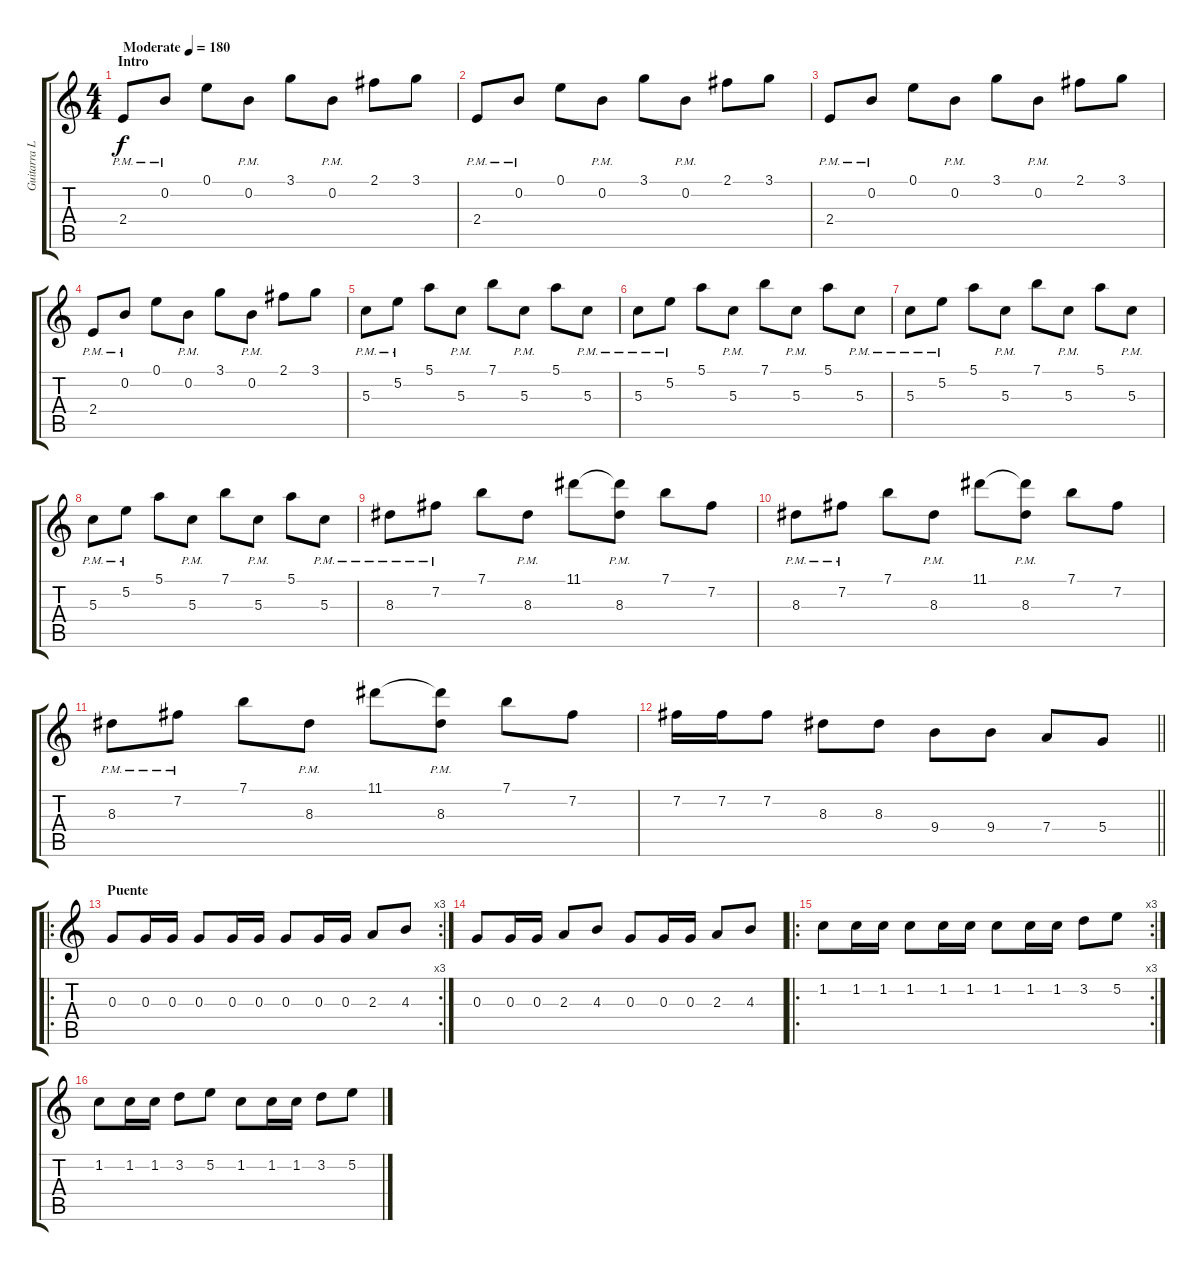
\track ("Guitarra Líder" "Guitarra L") {instrument distortionguitar}
\staff {score tabs}
\tuning (E4 B3 G3 D3 A2 E2) {hide}
\ts (4 4)
\section ("" "Intro")
\tempo (180 "Moderate")
\clef g2
\ks c
2.4{pm}.8{dy f instrument distortionguitar} 0.2{pm}.8 0.1.8 0.2{pm}.8 3.1.8 0.2{pm}.8 2.1.8 3.1.8 |
2.4{pm}.8 0.2{pm}.8 0.1.8 0.2{pm}.8 3.1.8 0.2{pm}.8 2.1.8 3.1.8 |
2.4{pm}.8 0.2{pm}.8 0.1.8 0.2{pm}.8 3.1.8 0.2{pm}.8 2.1.8 3.1.8 |
2.4{pm}.8 0.2{pm}.8 0.1.8 0.2{pm}.8 3.1.8 0.2{pm}.8 2.1.8 3.1.8 |
5.3{pm}.8 5.2{pm}.8 5.1.8 5.3{pm}.8 7.1.8 5.3{pm}.8 5.1.8 5.3{pm}.8 |
5.3{pm}.8 5.2{pm}.8 5.1.8 5.3{pm}.8 7.1.8 5.3{pm}.8 5.1.8 5.3{pm}.8 |
5.3{pm}.8 5.2{pm}.8 5.1.8 5.3{pm}.8 7.1.8 5.3{pm}.8 5.1.8 5.3{pm}.8 |
5.3{pm}.8 5.2{pm}.8 5.1.8 5.3{pm}.8 7.1.8 5.3{pm}.8 5.1.8 5.3{pm}.8 |
8.3{pm}.8 7.2{pm}.8 7.1.8 8.3{pm}.8 11.1.8 (11.1{t} 8.3{pm}).8 7.1.8 7.2.8 |
8.3{pm}.8 7.2{pm}.8 7.1.8 8.3{pm}.8 11.1.8 (11.1{t} 8.3{pm}).8 7.1.8 7.2.8 |
8.3{pm}.8 7.2{pm}.8 7.1.8 8.3{pm}.8 11.1.8 (11.1{t} 8.3{pm}).8 7.1.8 7.2.8 |
\barLineRight lightlight
7.2.16 7.2.16 7.2.8 8.3.8 8.3.8 9.4.8 9.4.8 7.4.8 5.4.8 |
\ro
\rc 3
\section ("" "Puente")
0.3.8 0.3.16 0.3.16 0.3.8 0.3.16 0.3.16 0.3.8 0.3.16 0.3.16 2.3.8 4.3.8 |
0.3.8 0.3.16 0.3.16 2.3.8 4.3.8 0.3.8 0.3.16 0.3.16 2.3.8 4.3.8 |
\ro
\rc 3
1.2.8 1.2.16 1.2.16 1.2.8 1.2.16 1.2.16 1.2.8 1.2.16 1.2.16 3.2.8 5.2.8 |
1.2.8 1.2.16 1.2.16 3.2.8 5.2.8 1.2.8 1.2.16 1.2.16 3.2.8 5.2.8
